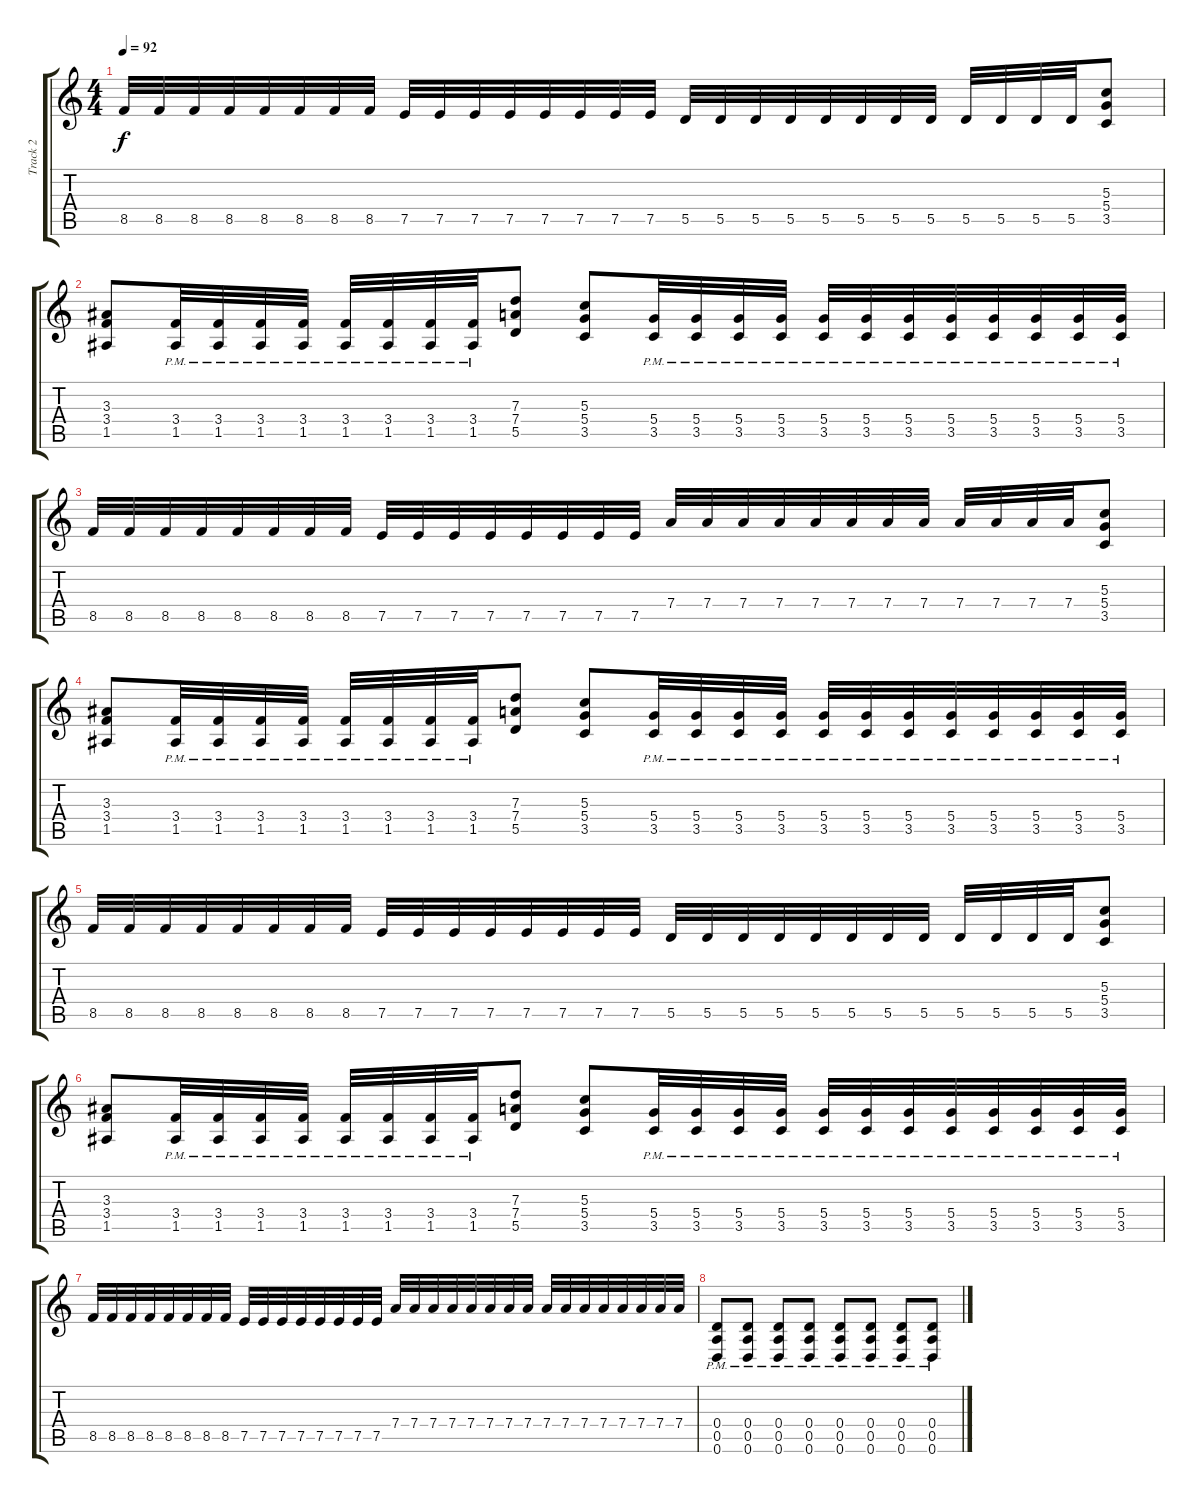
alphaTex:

\track ("Track 2" "Track 2") {instrument overdrivenguitar}
\staff {score tabs}
\tuning (E4 B3 G3 D3 A2 D2) {hide}
\ts (4 4)
\tempo 92
\clef g2
\ks c
8.5.32{dy f} 8.5.32 8.5.32 8.5.32 8.5.32 8.5.32 8.5.32 8.5.32 7.5.32 7.5.32 7.5.32 7.5.32 7.5.32 7.5.32 7.5.32 7.5.32 5.5.32 5.5.32 5.5.32 5.5.32 5.5.32 5.5.32 5.5.32 5.5.32 5.5.32 5.5.32 5.5.32 5.5.32 (5.3 5.4 3.5).8 |
(3.3 3.4 1.5).8 (3.4{pm} 1.5{pm}).32 (3.4{pm} 1.5{pm}).32 (3.4{pm} 1.5{pm}).32 (3.4{pm} 1.5{pm}).32 (3.4{pm} 1.5{pm}).32 (3.4{pm} 1.5{pm}).32 (3.4{pm} 1.5{pm}).32 (3.4{pm} 1.5{pm}).32 (7.3 7.4 5.5).8 (5.3 5.4 3.5).8 (5.4{pm} 3.5{pm}).32 (5.4{pm} 3.5{pm}).32 (5.4{pm} 3.5{pm}).32 (5.4{pm} 3.5{pm}).32 (5.4{pm} 3.5{pm}).32 (5.4{pm} 3.5{pm}).32 (5.4{pm} 3.5{pm}).32 (5.4{pm} 3.5{pm}).32 (5.4{pm} 3.5{pm}).32 (5.4{pm} 3.5{pm}).32 (5.4{pm} 3.5{pm}).32 (5.4{pm} 3.5{pm}).32 |
8.5.32 8.5.32 8.5.32 8.5.32 8.5.32 8.5.32 8.5.32 8.5.32 7.5.32 7.5.32 7.5.32 7.5.32 7.5.32 7.5.32 7.5.32 7.5.32 7.4.32 7.4.32 7.4.32 7.4.32 7.4.32 7.4.32 7.4.32 7.4.32 7.4.32 7.4.32 7.4.32 7.4.32 (5.3 5.4 3.5).8 |
(3.3 3.4 1.5).8 (3.4{pm} 1.5{pm}).32 (3.4{pm} 1.5{pm}).32 (3.4{pm} 1.5{pm}).32 (3.4{pm} 1.5{pm}).32 (3.4{pm} 1.5{pm}).32 (3.4{pm} 1.5{pm}).32 (3.4{pm} 1.5{pm}).32 (3.4{pm} 1.5{pm}).32 (7.3 7.4 5.5).8 (5.3 5.4 3.5).8 (5.4{pm} 3.5{pm}).32 (5.4{pm} 3.5{pm}).32 (5.4{pm} 3.5{pm}).32 (5.4{pm} 3.5{pm}).32 (5.4{pm} 3.5{pm}).32 (5.4{pm} 3.5{pm}).32 (5.4{pm} 3.5{pm}).32 (5.4{pm} 3.5{pm}).32 (5.4{pm} 3.5{pm}).32 (5.4{pm} 3.5{pm}).32 (5.4{pm} 3.5{pm}).32 (5.4{pm} 3.5{pm}).32 |
8.5.32 8.5.32 8.5.32 8.5.32 8.5.32 8.5.32 8.5.32 8.5.32 7.5.32 7.5.32 7.5.32 7.5.32 7.5.32 7.5.32 7.5.32 7.5.32 5.5.32 5.5.32 5.5.32 5.5.32 5.5.32 5.5.32 5.5.32 5.5.32 5.5.32 5.5.32 5.5.32 5.5.32 (5.3 5.4 3.5).8 |
(3.3 3.4 1.5).8 (3.4{pm} 1.5{pm}).32 (3.4{pm} 1.5{pm}).32 (3.4{pm} 1.5{pm}).32 (3.4{pm} 1.5{pm}).32 (3.4{pm} 1.5{pm}).32 (3.4{pm} 1.5{pm}).32 (3.4{pm} 1.5{pm}).32 (3.4{pm} 1.5{pm}).32 (7.3 7.4 5.5).8 (5.3 5.4 3.5).8 (5.4{pm} 3.5{pm}).32 (5.4{pm} 3.5{pm}).32 (5.4{pm} 3.5{pm}).32 (5.4{pm} 3.5{pm}).32 (5.4{pm} 3.5{pm}).32 (5.4{pm} 3.5{pm}).32 (5.4{pm} 3.5{pm}).32 (5.4{pm} 3.5{pm}).32 (5.4{pm} 3.5{pm}).32 (5.4{pm} 3.5{pm}).32 (5.4{pm} 3.5{pm}).32 (5.4{pm} 3.5{pm}).32 |
8.5.32 8.5.32 8.5.32 8.5.32 8.5.32 8.5.32 8.5.32 8.5.32 7.5.32 7.5.32 7.5.32 7.5.32 7.5.32 7.5.32 7.5.32 7.5.32 7.4.32 7.4.32 7.4.32 7.4.32 7.4.32 7.4.32 7.4.32 7.4.32 7.4.32 7.4.32 7.4.32 7.4.32 7.4.32 7.4.32 7.4.32 7.4.32 |
(0.4{pm} 0.5{pm} 0.6{pm}).8 (0.4{pm} 0.5{pm} 0.6{pm}).8 (0.4{pm} 0.5{pm} 0.6{pm}).8 (0.4{pm} 0.5{pm} 0.6{pm}).8 (0.4{pm} 0.5{pm} 0.6{pm}).8 (0.4{pm} 0.5{pm} 0.6{pm}).8 (0.4{pm} 0.5{pm} 0.6{pm}).8 (0.4{pm} 0.5{pm} 0.6{pm}).8
